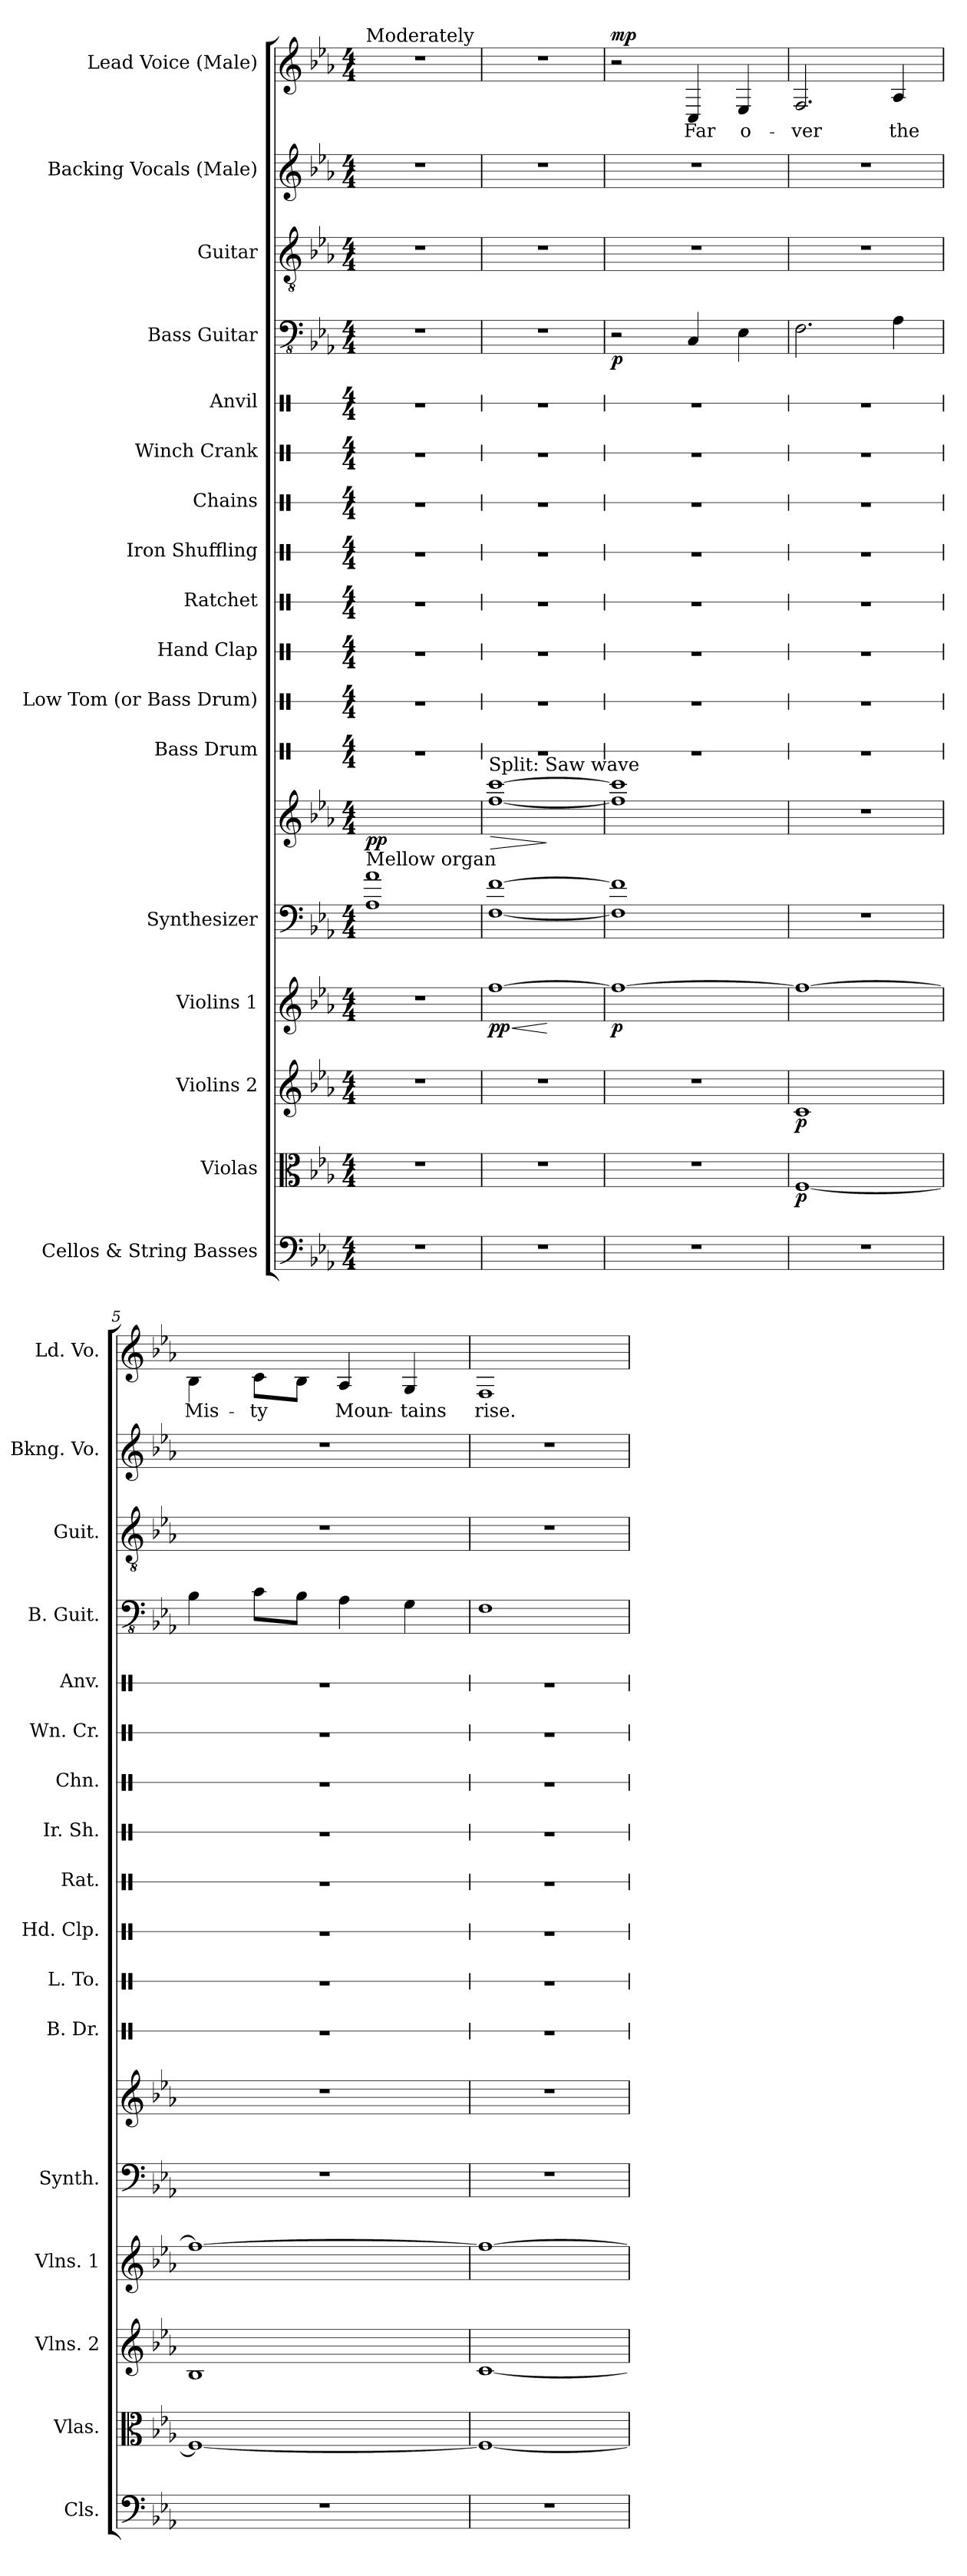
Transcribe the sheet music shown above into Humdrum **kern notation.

**kern	**kern	**dynam	**kern	**dynam	**kern	**dynam	**kern	**kern	**dynam	**kern	**kern	**kern	**kern	**kern	**kern	**kern	**kern	**kern	**dynam	**kern	**kern	**kern	**text	**dynam
*part17	*part16	*part16	*part15	*part15	*part14	*part14	*part13	*part13	*part13	*part12	*part11	*part10	*part9	*part8	*part7	*part6	*part5	*part4	*part4	*part3	*part2	*part1	*part1	*part1
*staff18	*staff17	*staff17	*staff16	*staff16	*staff15	*staff15	*staff14	*staff13	*staff13/14	*staff12	*staff11	*staff10	*staff9	*staff8	*staff7	*staff6	*staff5	*staff4	*staff4	*staff3	*staff2	*staff1	*staff1	*staff1
*I"Cellos & String Basses	*I"Violas	*	*I"Violins 2	*	*I"Violins 1	*	*I"Synthesizer	*	*	*I"Bass Drum	*I"Low Tom (or Bass Drum)	*I"Hand Clap	*I"Ratchet	*I"Iron Shuffling	*I"Chains	*I"Winch Crank	*I"Anvil	*I"Bass Guitar	*	*I"Guitar	*I"Backing Vocals              (Male)	*I"Lead Voice        (Male)	*	*
*I'Cls.	*I'Vlas.	*	*I'Vlns. 2	*	*I'Vlns. 1	*	*I'Synth.	*	*	*I'B. Dr.	*I'L. To.	*I'Hd. Clp.	*I'Rat.	*I'Ir. Sh.	*I'Chn.	*I'Wn. Cr.	*I'Anv.	*I'B. Guit.	*	*I'Guit.	*I'Bkng. Vo.	*I'Ld. Vo.	*	*
*	*	*	*	*	*	*	*	*	*	*stria1	*stria1	*stria1	*stria1	*stria1	*stria1	*stria1	*stria1	*	*	*	*	*	*	*
*clefF4	*clefC3	*	*clefG2	*	*clefG2	*	*clefF4	*clefG2	*	*clefX	*clefX	*clefX	*clefX	*clefX	*clefX	*clefX	*clefX	*clefFv4	*	*clefGv2	*clefG2	*clefG2	*	*
*	*	*	*	*	*	*	*	*	*	*	*	*	*	*	*	*	*	*	*	*	*ITrd7c12	*ITrd7c12	*	*
*k[b-e-a-]	*k[b-e-a-]	*	*k[b-e-a-]	*	*k[b-e-a-]	*	*k[b-e-a-]	*k[b-e-a-]	*	*k[]	*k[]	*k[]	*k[]	*k[]	*k[]	*k[]	*k[]	*k[b-e-a-]	*	*k[b-e-a-]	*k[b-e-a-]	*k[b-e-a-]	*	*
*E-:	*E-:	*	*E-:	*	*E-:	*	*E-:	*E-:	*	*C:	*C:	*C:	*C:	*C:	*C:	*C:	*C:	*E-:	*	*E-:	*E-:	*E-:	*	*
*M4/4	*M4/4	*	*M4/4	*	*M4/4	*	*M4/4	*M4/4	*	*M4/4	*M4/4	*M4/4	*M4/4	*M4/4	*M4/4	*M4/4	*M4/4	*M4/4	*	*M4/4	*M4/4	*M4/4	*	*
=1	=1	=1	=1	=1	=1	=1	=1	=1	=1	=1	=1	=1	=1	=1	=1	=1	=1	=1	=1	=1	=1	=1	=1	=1
*	*	*	*	*	*	*	*^	*	*	*	*	*	*	*	*	*	*	*	*	*	*	*	*	*
!	!	!	!	!	!	!	!	!	!	!	!	!	!	!	!	!	!	!	!	!	!	!	!LO:TX:a:t=Moderately	!	!
!	!	!	!	!	!	!	!	!	!LO:TX:b:t=Mellow organ	!	!	!	!	!	!	!	!	!	!	!	!	!	!	!	!
!	!	!	!	!	!	!	!	!	!	!LO:DY:b	!	!	!	!	!	!	!	!	!	!	!	!	!	!	!
1r	1r	.	1r	.	1r	.	1a-	1A-	1ryy	pp	1r	1r	1r	1r	1r	1r	1r	1r	1r	.	1r	1r	1r	.	.
=2	=2	=2	=2	=2	=2	=2	=2	=2	=2	=2	=2	=2	=2	=2	=2	=2	=2	=2	=2	=2	=2	=2	=2	=2	=2
!	!	!	!	!	!	!	!	!	!LO:TX:a:t=Split&colon; Saw wave	!	!	!	!	!	!	!	!	!	!	!	!	!	!	!	!
!	!	!	!	!	!	!LO:HP:b	!	!	!	!LO:HP:b	!	!	!	!	!	!	!	!	!	!	!	!	!	!	!
!	!	!	!	!	!	!LO:DY:n=1:b	!	!	!	!	!	!	!	!	!	!	!	!	!	!	!	!	!	!	!
*	*	*	*	*	*	*	*v	*v	*	*	*	*	*	*	*	*	*	*	*	*	*	*	*	*	*
1r	1r	.	1r	.	[1ff	< pp	[1F [1f	[1ff [1ccc	>	1r	1r	1r	1r	1r	1r	1r	1r	1r	.	1r	1r	1r	.	.
.	.	.	.	.	.	[	.	.	]	.	.	.	.	.	.	.	.	.	.	.	.	.	.	.
=3	=3	=3	=3	=3	=3	=3	=3	=3	=3	=3	=3	=3	=3	=3	=3	=3	=3	=3	=3	=3	=3	=3	=3	=3
!	!	!	!	!	!	!LO:DY:b	!	!	!	!	!	!	!	!	!	!	!	!	!LO:DY:b	!	!	!	!	!LO:DY:b
1r	1r	.	1r	.	1ff_	p	1F] 1f]	1ff] 1ccc]	.	1r	1r	1r	1r	1r	1r	1r	1r	2r	p	1r	1r	2r	.	mp
.	.	.	.	.	.	.	.	.	.	.	.	.	.	.	.	.	.	4CC/	.	.	.	4CC/	Far	.
.	.	.	.	.	.	.	.	.	.	.	.	.	.	.	.	.	.	4EE-\	.	.	.	4EE-/	o-	.
=4	=4	=4	=4	=4	=4	=4	=4	=4	=4	=4	=4	=4	=4	=4	=4	=4	=4	=4	=4	=4	=4	=4	=4	=4
!	!	!LO:DY:b	!	!LO:DY:b	!	!	!	!	!	!	!	!	!	!	!	!	!	!	!	!	!	!	!	!
1r	[1F	p	1c	p	1ff_	.	1r	1r	.	1r	1r	1r	1r	1r	1r	1r	1r	2.FF\	.	1r	1r	2.FF/	-ver	.
.	.	.	.	.	.	.	.	.	.	.	.	.	.	.	.	.	.	4AA-\	.	.	.	4AA-/	the	.
=5	=5	=5	=5	=5	=5	=5	=5	=5	=5	=5	=5	=5	=5	=5	=5	=5	=5	=5	=5	=5	=5	=5	=5	=5
1r	1F_	.	1B-	.	1ff_	.	1r	1r	.	1r	1r	1r	1r	1r	1r	1r	1r	4BB-\	.	1r	1r	4BB-\	Mis-	.
.	.	.	.	.	.	.	.	.	.	.	.	.	.	.	.	.	.	8C\L	.	.	.	8C\L	-ty	.
.	.	.	.	.	.	.	.	.	.	.	.	.	.	.	.	.	.	8BB-\J	.	.	.	8BB-\J	.	.
.	.	.	.	.	.	.	.	.	.	.	.	.	.	.	.	.	.	4AA-\	.	.	.	4AA-/	Moun-	.
.	.	.	.	.	.	.	.	.	.	.	.	.	.	.	.	.	.	4GG\	.	.	.	4GG/	-tains	.
=6	=6	=6	=6	=6	=6	=6	=6	=6	=6	=6	=6	=6	=6	=6	=6	=6	=6	=6	=6	=6	=6	=6	=6	=6
1r	1F_	.	[1c	.	1ff_	.	1r	1r	.	1r	1r	1r	1r	1r	1r	1r	1r	1FF	.	1r	1r	1FF	rise.	.
=	=	=	=	=	=	=	=	=	=	=	=	=	=	=	=	=	=	=	=	=	=	=	=	=
*-	*-	*-	*-	*-	*-	*-	*-	*-	*-	*-	*-	*-	*-	*-	*-	*-	*-	*-	*-	*-	*-	*-	*-	*-
